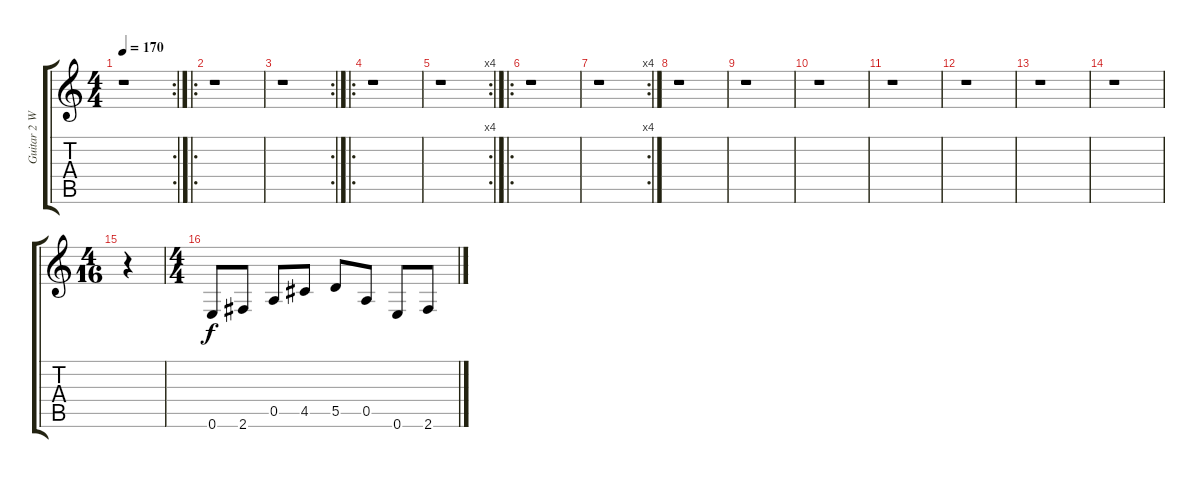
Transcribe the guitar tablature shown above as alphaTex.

\track ("Guitar 2 Wah" "Guitar 2 W") {instrument overdrivenguitar}
\staff {score tabs}
\tuning (E4 B3 G3 D3 A2 E2) {hide}
\rc 2
\ts (4 4)
\tempo 170
\clef g2
\ks c
r.1{dy f} |
\ro
r.1 |
\rc 2
r.1 |
\ro
r.1 |
\rc 4
r.1 |
\ro
r.1 |
\rc 4
r.1 |
r.1 |
r.1 |
r.1 |
r.1 |
r.1 |
r.1 |
r.1 |
\ts (4 16)
r.4 |
\ts (4 4)
0.6.8 2.6.8 0.5.8 4.5.8 5.5.8 0.5.8 0.6.8 2.6.8
